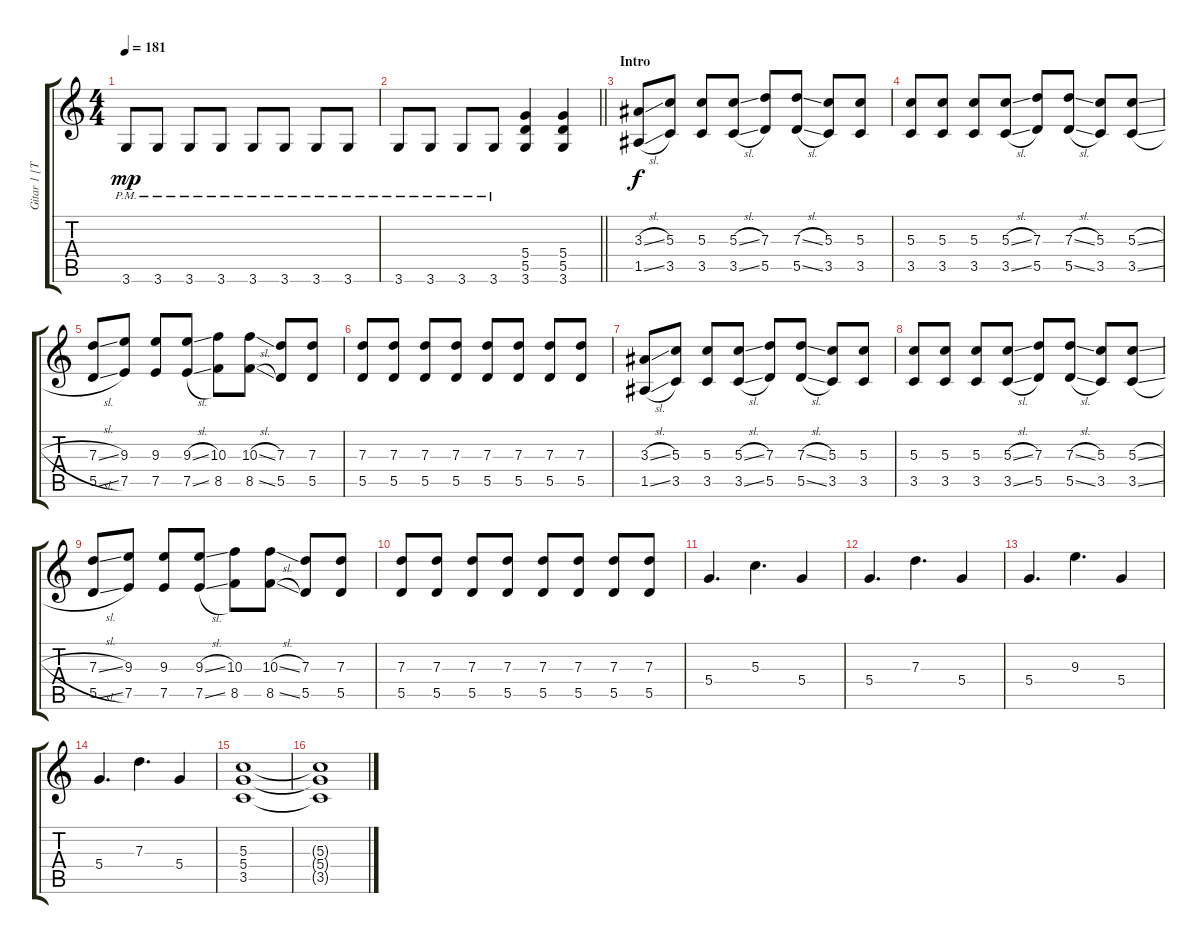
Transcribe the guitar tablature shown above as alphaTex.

\track ("Gitar 1 [Toru]" "Gitar 1 [T") {instrument overdrivenguitar}
\staff {score tabs}
\tuning (E4 B3 G3 D3 A2 E2) {hide}
\ts (4 4)
\tempo 181
\clef g2
\ks c
3.6{pm}.8{dy mp} 3.6{pm}.8 3.6{pm}.8 3.6{pm}.8 3.6{pm}.8 3.6{pm}.8 3.6{pm}.8 3.6{pm}.8 |
\barLineRight lightlight
3.6{pm}.8 3.6{pm}.8 3.6{pm}.8 3.6{pm}.8 (5.4 5.5 3.6).4 (5.4 5.5 3.6).4 |
\section ("" "Intro")
(3.3{sl} 1.5{sl}).8{dy f} (5.3 3.5).8 (5.3 3.5).8 (5.3{sl} 3.5{sl}).8 (7.3 5.5).8 (7.3{sl} 5.5{sl}).8 (5.3 3.5).8 (5.3 3.5).8 |
(5.3 3.5).8 (5.3 3.5).8 (5.3 3.5).8 (5.3{sl} 3.5{sl}).8 (7.3 5.5).8 (7.3{sl} 5.5{sl}).8 (5.3 3.5).8 (5.3{sl} 3.5{sl}).8 |
(7.3{sl} 5.5{sl}).8 (9.3 7.5).8 (9.3 7.5).8 (9.3{sl} 7.5{sl}).8 (10.3 8.5).8 (10.3{sl} 8.5{sl}).8 (7.3 5.5).8 (7.3 5.5).8 |
(7.3 5.5).8 (7.3 5.5).8 (7.3 5.5).8 (7.3 5.5).8 (7.3 5.5).8 (7.3 5.5).8 (7.3 5.5).8 (7.3 5.5).8 |
(3.3{sl} 1.5{sl}).8 (5.3 3.5).8 (5.3 3.5).8 (5.3{sl} 3.5{sl}).8 (7.3 5.5).8 (7.3{sl} 5.5{sl}).8 (5.3 3.5).8 (5.3 3.5).8 |
(5.3 3.5).8 (5.3 3.5).8 (5.3 3.5).8 (5.3{sl} 3.5{sl}).8 (7.3 5.5).8 (7.3{sl} 5.5{sl}).8 (5.3 3.5).8 (5.3{sl} 3.5{sl}).8 |
(7.3{sl} 5.5{sl}).8 (9.3 7.5).8 (9.3 7.5).8 (9.3{sl} 7.5{sl}).8 (10.3 8.5).8 (10.3{sl} 8.5{sl}).8 (7.3 5.5).8 (7.3 5.5).8 |
(7.3 5.5).8 (7.3 5.5).8 (7.3 5.5).8 (7.3 5.5).8 (7.3 5.5).8 (7.3 5.5).8 (7.3 5.5).8 (7.3 5.5).8 |
5.4.4{d} 5.3.4{d} 5.4.4 |
5.4.4{d} 7.3.4{d} 5.4.4 |
5.4.4{d} 9.3.4{d} 5.4.4 |
5.4.4{d} 7.3.4{d} 5.4.4 |
(5.3 5.4 3.5).1 |
(5.3{t} 5.4{t} 3.5{t}).1
